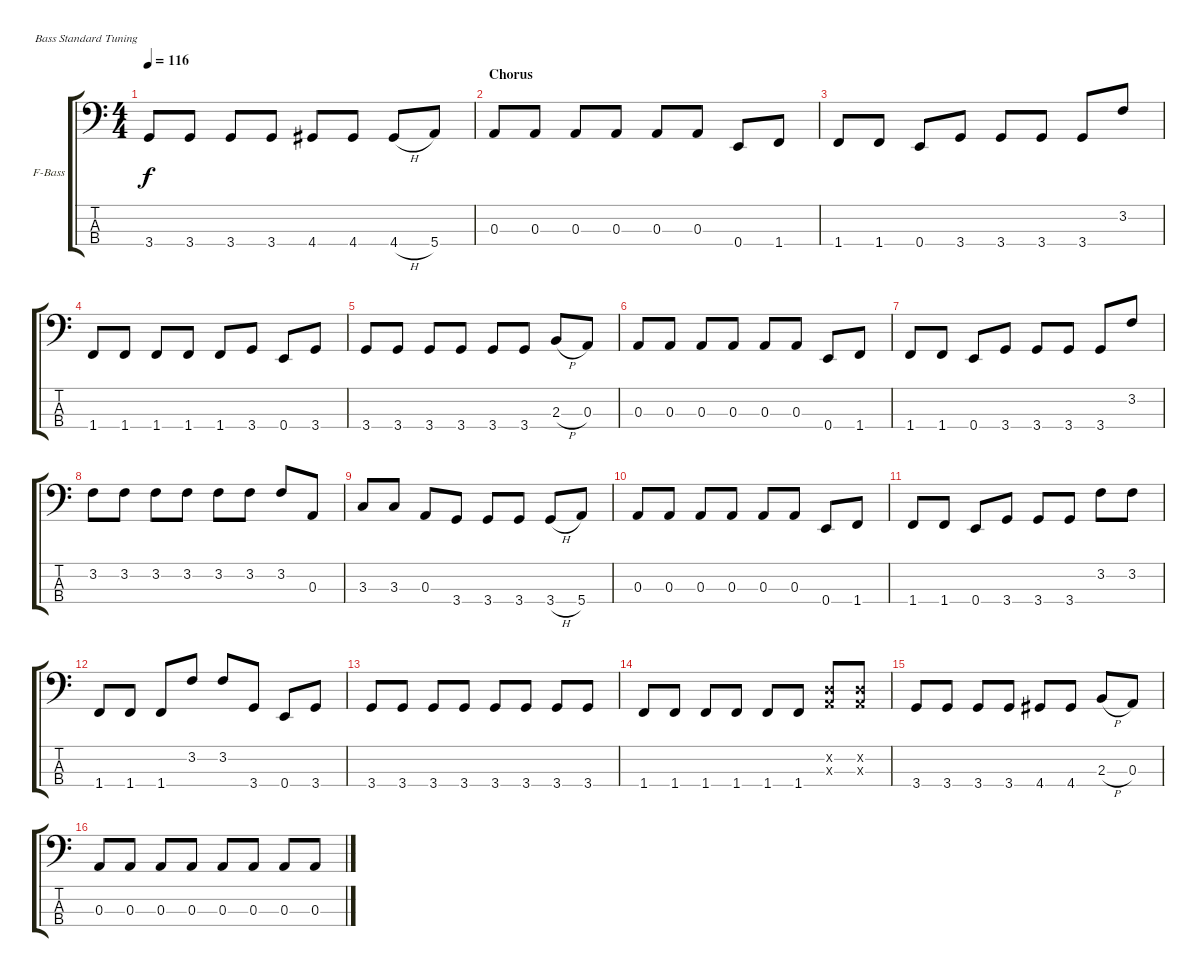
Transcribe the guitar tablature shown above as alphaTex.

\bracketExtendMode groupsimilarinstruments
\firstSystemTrackNameOrientation horizontal
\otherSystemsTrackNameOrientation horizontal
\track ("Jeff Pilson" "F-Bass") {instrument fretlessbass}
\staff {score tabs}
\tuning (G2 D2 A1 E1)
\ts (4 4)
\tempo 116
\clef f4
\ks c
3.4.8{dy f} 3.4.8 3.4.8 3.4.8 4.4.8 4.4.8 4.4{h}.8 5.4.8 |
\section ("" "Chorus")
0.3.8 0.3.8 0.3.8 0.3.8 0.3.8 0.3.8 0.4.8 1.4.8 |
1.4.8 1.4.8 0.4.8 3.4.8 3.4.8 3.4.8 3.4.8 3.2.8 |
1.4.8 1.4.8 1.4.8 1.4.8 1.4.8 3.4.8 0.4.8 3.4.8 |
3.4.8 3.4.8 3.4.8 3.4.8 3.4.8 3.4.8 2.3{h}.8 0.3.8 |
0.3.8 0.3.8 0.3.8 0.3.8 0.3.8 0.3.8 0.4.8 1.4.8 |
1.4.8 1.4.8 0.4.8 3.4.8 3.4.8 3.4.8 3.4.8 3.2.8 |
3.2.8 3.2.8 3.2.8 3.2.8 3.2.8 3.2.8 3.2.8 0.3.8 |
3.3.8 3.3.8 0.3.8 3.4.8 3.4.8 3.4.8 3.4{h}.8 5.4.8 |
0.3.8 0.3.8 0.3.8 0.3.8 0.3.8 0.3.8 0.4.8 1.4.8 |
1.4.8 1.4.8 0.4.8 3.4.8 3.4.8 3.4.8 3.2.8 3.2.8 |
1.4.8 1.4.8 1.4.8 3.2.8 3.2.8 3.4.8 0.4.8 3.4.8 |
3.4.8 3.4.8 3.4.8 3.4.8 3.4.8 3.4.8 3.4.8 3.4.8 |
1.4.8 1.4.8 1.4.8 1.4.8 1.4.8 1.4.8 (0.2{x} 0.3{x}).8 (0.2{x} 0.3{x}).8 |
3.4.8 3.4.8 3.4.8 3.4.8 4.4.8 4.4.8 2.3{h}.8 0.3.8 |
0.3.8 0.3.8 0.3.8 0.3.8 0.3.8 0.3.8 0.3.8 0.3.8
